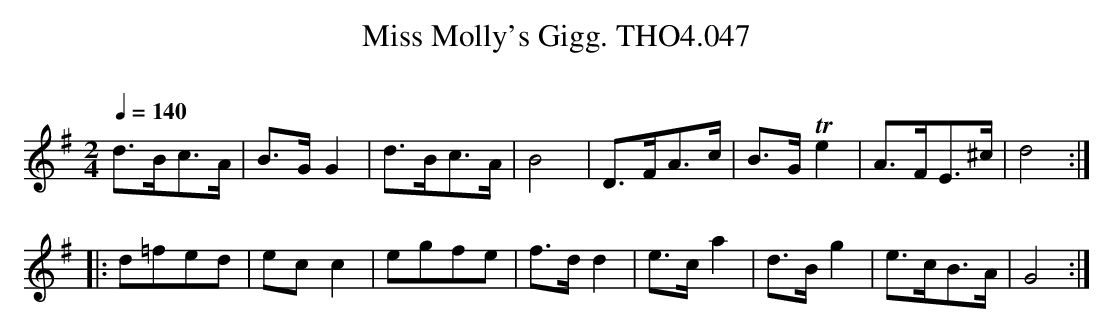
X:1
T:Miss Molly's Gigg. THO4.047
O:
M:2/4
L:1/8
Q:1/4=140
K:G
d>Bc>A|B>G G2|d>Bc>A|B4|D>FA>c|B>G Te2|A>FE>^c|d4:|
|:d=fed|ec c2|egfe|f>d d2|e>c a2|d>B g2|e>cB>A|G4:|
